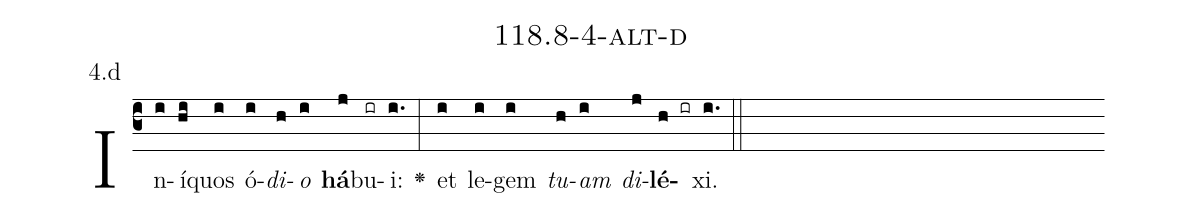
name: 118.8-4-alt-d;
annotation: 4.d;
%%
(c3)In(i)í(hi)quos(i) ó(i)<i>di</i>(h)<i>o</i>(i) <b>há</b>(j)bu(ir)i:(i.) <v>\greheightstar</v>(:) et(i) le(i)gem(i) <i>tu</i>(h)<i>am</i>(i) <i>di</i>(j)<b>lé</b>(h ir)xi.(i.) (::)


%E(i) u(h) o(i) u(j) a(h) e.(i.) (::)
